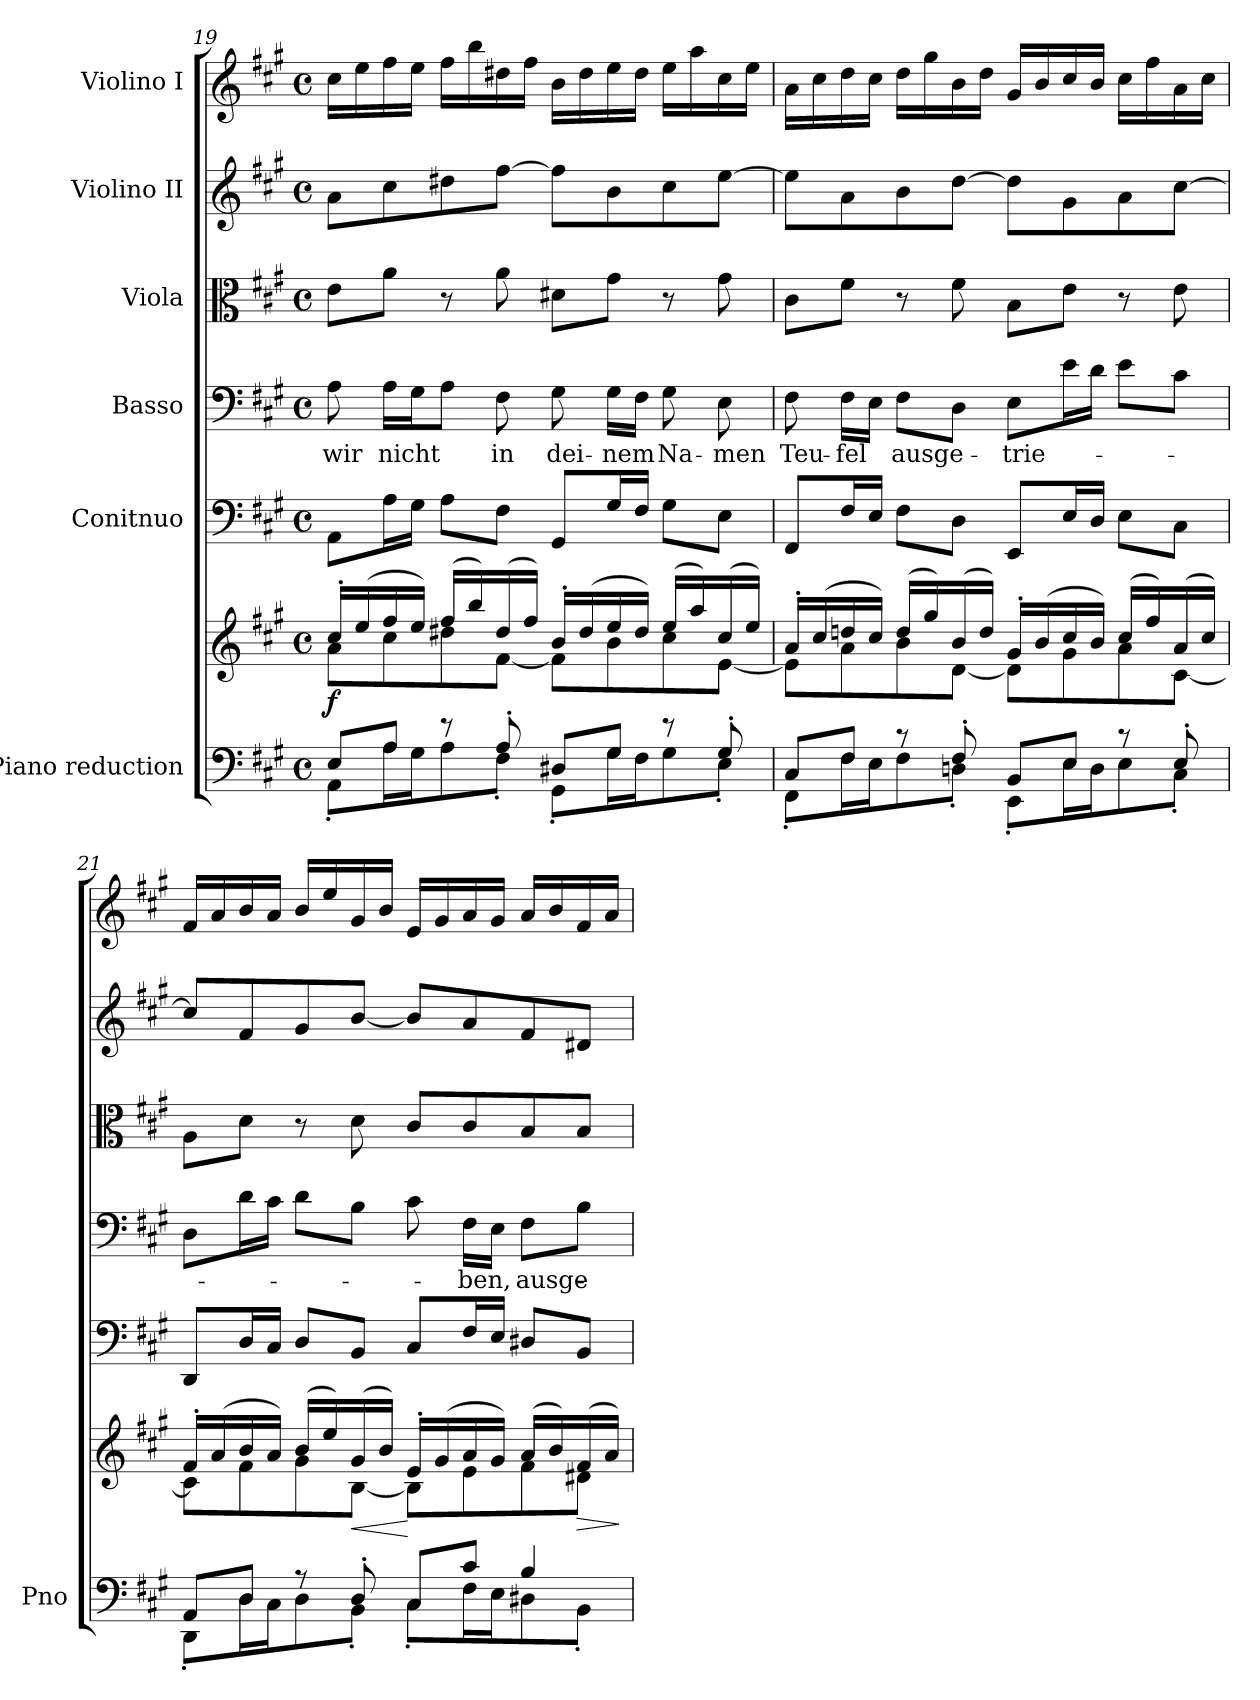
**kern	**kern	**dynam	**kern	**kern	**text	**kern	**kern	**kern
*part6	*part6	*part6	*part5	*part4	*part4	*part3	*part2	*part1
*staff7	*staff6	*staff6/7	*staff5	*staff4	*staff4	*staff3	*staff2	*staff1
*I"Piano reduction	*	*	*I"Conitnuo	*I"Basso	*	*I"Viola	*I"Violino II	*I"Violino I
*I'Pno	*	*	*	*	*	*	*	*
*clefF4	*clefG2	*	*clefF4	*clefF4	*	*clefC3	*clefG2	*clefG2
*k[f#c#g#]	*k[f#c#g#]	*	*k[f#c#g#]	*k[f#c#g#]	*	*k[f#c#g#]	*k[f#c#g#]	*k[f#c#g#]
*M4/4	*M4/4	*	*M4/4	*M4/4	*	*M4/4	*M4/4	*M4/4
*met(c)	*met(c)	*	*met(c)	*met(c)	*	*met(c)	*met(c)	*met(c)
=19	=19	=19	=19	=19	=19	=19	=19	=19
*^	*^	*	*	*	*	*	*	*
!	!	!	!	!LO:DY:b	!	!	!LO:LY:b	!	!	!
8E/L	8AA'\L	16cc#'/LL	8a\L	f	8AA\L	8A\	wir	8e\L	8a\L	16cc#\LL
.	.	(16ee/	.	.	.	.	.	.	.	16ee\
!	!	!	!	!	!	!	!LO:LY:b	!	!	!
8A/J	16A\L	16ff#/	8cc#\	.	16A\L	16A\LL	nicht	8a\J	8cc#\	16ff#\
.	16G#\J	16ee/JJ)	.	.	16G#\JJ	16G#\J	.	.	.	16ee\JJ
8r	8A\	(16ff#/LL	8dd#X\	.	8A\L	8A\J	.	8r	8dd#X\	16ff#\LL
.	.	16bb/)	.	.	.	.	.	.	.	16bb\
!	!	!	!	!	!	!	!LO:LY:b	!	!	!
8A'/	8F#'\J	(16dd#/	[8f#\J	.	8F#\J	8F#\	in	8a\	[8ff#\J	16dd#X\
.	.	16ff#/JJ)	.	.	.	.	.	.	.	16ff#\JJ
!	!	!	!	!	!	!	!LO:LY:b	!	!	!
8D#X/L	8GG#'\L	16b'/LL	8f#\L]	.	8GG#/L	8G#\	dei-	8d#X\L	8ff#\L]	16b\LL
.	.	(16dd#/	.	.	.	.	.	.	.	16dd#\
!	!	!	!	!	!	!	!LO:LY:b	!	!	!
8G#/J	16G#\L	16ee/	8b\	.	16G#/L	16G#\LL	nem	8g#\J	8b\	16ee\
.	16F#\J	16dd#/JJ)	.	.	16F#/JJ	16F#\JJ	.	.	.	16dd#\JJ
!	!	!	!	!	!	!	!LO:LY:b	!	!	!
8r	8G#\	(16ee/LL	8cc#\	.	8G#\L	8G#\	Na-	8r	8cc#\	16ee\LL
.	.	16aa/)	.	.	.	.	.	.	.	16aa\
!	!	!	!	!	!	!	!LO:LY:b	!	!	!
8G#'/	8E'\J	(16cc#/	[8e\J	.	8E\J	8E\	men	8g#\	[8ee\J	16cc#\
.	.	16ee/JJ)	.	.	.	.	.	.	.	16ee\JJ
=20	=20	=20	=20	=20	=20	=20	=20	=20	=20	=20
!	!	!	!	!	!	!	!LO:LY:b	!	!	!
8C#/L	8FF#'\L	16a'/LL	8e\L]	.	8FF#/L	8F#\	Teu-	8c#\L	8ee\L]	16a\LL
.	.	(16cc#/	.	.	.	.	.	.	.	16cc#\
!	!	!	!	!	!	!	!LO:LY:b	!	!	!
8F#/J	16F#\L	16ddn/	8a\	.	16F#/L	16F#\LL	fel	8f#\J	8a\	16dd\
.	16E\J	16cc#/JJ)	.	.	16E/JJ	16E\JJ	.	.	.	16cc#\JJ
!	!	!	!	!	!	!	!LO:LY:b	!	!	!
8r	8F#\	(16dd/LL	8b\	.	8F#\L	8F#\L	ausge-	8r	8b\	16dd\LL
.	.	16gg#/)	.	.	.	.	.	.	.	16gg#\
8F#'/	8Dn'\J	(16b/	[8d\J	.	8D\J	8D\J	.	8f#\	[8dd\J	16b\
.	.	16dd/JJ)	.	.	.	.	.	.	.	16dd\JJ
!	!	!	!	!	!	!	!LO:LY:b	!	!	!
8BB/L	8EE'\L	16g#'/LL	8d\L]	.	8EE/L	8E\L	-trie-	8B\L	8dd\L]	16g#/LL
.	.	(16b/	.	.	.	.	.	.	.	16b/
8E/J	16E\L	16cc#/	8g#\	.	16E/L	16e\L	.	8e\J	8g#\	16cc#/
.	16D\J	16b/JJ)	.	.	16D/JJ	16d\JJ	.	.	.	16b/JJ
8r	8E\	(16cc#/LL	8a\	.	8E\L	8e\L	.	8r	8a\	16cc#\LL
.	.	16ff#/)	.	.	.	.	.	.	.	16ff#\
8E'/	8C#'\J	(16a/	[8c#\J	.	8C#\J	8c#\J	.	8e\	[8cc#\J	16a\
.	.	16cc#/JJ)	.	.	.	.	.	.	.	16cc#\JJ
!!LO:LB:g=z
=21	=21	=21	=21	=21	=21	=21	=21	=21	=21	=21
8AA/L	8DD'\L	16f#'/LL	8c#\L]	.	8DD/L	8D\L	.	8A\L	8cc#/L]	16f#/LL
.	.	(16a/	.	.	.	.	.	.	.	16a/
8D/J	16D\L	16b/	8f#\	.	16D/L	16d\L	.	8d\J	8f#/	16b/
.	16C#\J	16a/JJ)	.	.	16C#/JJ	16c#\JJ	.	.	.	16a/JJ
8r	8D\	(16b/LL	8g#\	.	8D/L	8d\L	.	8r	8g#/	16b/LL
.	.	16ee/)	.	.	.	.	.	.	.	16ee/
!	!	!	!	!LO:HP:b	!	!	!	!	!	!
8D'/	8BB'\J	(16g#/	[8B\J	<	8BB/J	8B\J	.	8d\	[8b/J	16g#/
.	.	16b/JJ)	.	.	.	.	.	.	.	16b/JJ
8C#/L	8C#'\L	16e'/LL	8B\L]	[	8C#/L	8c#\	.	8c#/L	8b/L]	16e/LL
.	.	(16g#/	.	.	.	.	.	.	.	16g#/
!	!	!	!	!	!	!	!LO:LY:b	!	!	!
8c#/J	16F#\L	16a/	8e\	.	16F#/L	16F#\LL	-ben,	8c#/	8a/	16a/
.	16E\J	16g#/JJ)	.	.	16E/JJ	16E\JJ	.	.	.	16g#/JJ
!	!	!	!	!	!	!	!LO:LY:b	!	!	!
4B/	8D#X\	(16a/LL	8f#\	.	8D#X/L	8F#\L	ausge-	8B/	8f#/	16a/LL
.	.	16b/)	.	.	.	.	.	.	.	16b/
!	!	!	!	!LO:HP:b	!	!	!	!	!	!
.	8BB'\J	(16f#/	8d#X\J	>	8BB/J	8B\J	.	8B/J	8d#X/J	16f#/
.	.	16a/JJ)	.	.	.	.	.	.	.	16a/JJ
*v	*v	*	*	*	*	*	*	*	*	*
*	*v	*v	*	*	*	*	*	*	*
.	.	]	.	.	.	.	.	.
=	=	=	=	=	=	=	=	=
*-	*-	*-	*-	*-	*-	*-	*-	*-
